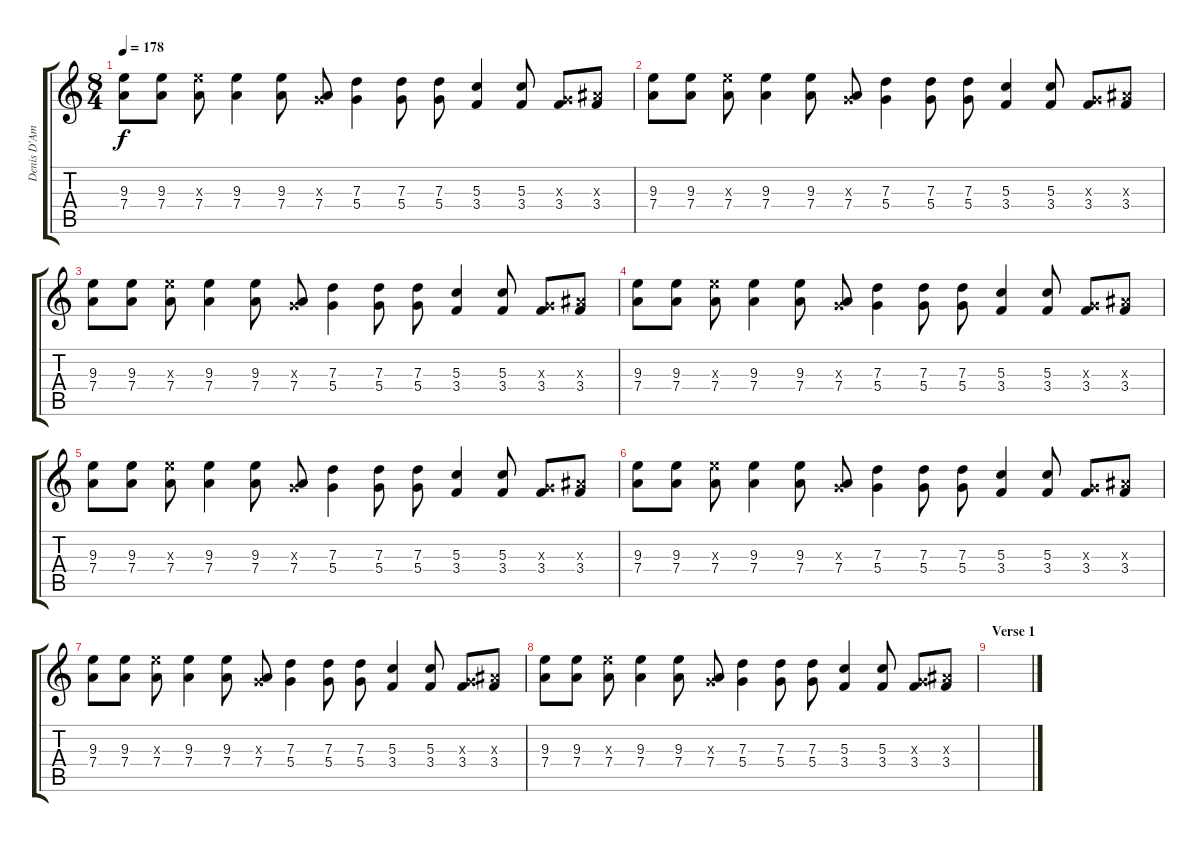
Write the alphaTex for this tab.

\track ("Denis D'Amour [Gtr 1]" "Denis D'Am") {instrument distortionguitar}
\staff {score tabs}
\tuning (E4 B3 G3 D3 A2 E2) {hide}
\ts (8 4)
\tempo 178
\clef g2
\ks c
(9.3 7.4).8{dy f} (9.3 7.4).8 (9.3{x} 7.4).8 (9.3 7.4).4 (9.3 7.4).8 (0.3{x} 7.4).8 (7.3 5.4).4 (7.3 5.4).8 (7.3 5.4).8 (5.3 3.4).4 (5.3 3.4).8 (0.3{x} 3.4).8 (3.3{x} 3.4).8 |
(9.3 7.4).8 (9.3 7.4).8 (9.3{x} 7.4).8 (9.3 7.4).4 (9.3 7.4).8 (0.3{x} 7.4).8 (7.3 5.4).4 (7.3 5.4).8 (7.3 5.4).8 (5.3 3.4).4 (5.3 3.4).8 (0.3{x} 3.4).8 (3.3{x} 3.4).8 |
(9.3 7.4).8 (9.3 7.4).8 (9.3{x} 7.4).8 (9.3 7.4).4 (9.3 7.4).8 (0.3{x} 7.4).8 (7.3 5.4).4 (7.3 5.4).8 (7.3 5.4).8 (5.3 3.4).4 (5.3 3.4).8 (0.3{x} 3.4).8 (3.3{x} 3.4).8 |
(9.3 7.4).8 (9.3 7.4).8 (9.3{x} 7.4).8 (9.3 7.4).4 (9.3 7.4).8 (0.3{x} 7.4).8 (7.3 5.4).4 (7.3 5.4).8 (7.3 5.4).8 (5.3 3.4).4 (5.3 3.4).8 (0.3{x} 3.4).8 (3.3{x} 3.4).8 |
(9.3 7.4).8 (9.3 7.4).8 (9.3{x} 7.4).8 (9.3 7.4).4 (9.3 7.4).8 (0.3{x} 7.4).8 (7.3 5.4).4 (7.3 5.4).8 (7.3 5.4).8 (5.3 3.4).4 (5.3 3.4).8 (0.3{x} 3.4).8 (3.3{x} 3.4).8 |
(9.3 7.4).8 (9.3 7.4).8 (9.3{x} 7.4).8 (9.3 7.4).4 (9.3 7.4).8 (0.3{x} 7.4).8 (7.3 5.4).4 (7.3 5.4).8 (7.3 5.4).8 (5.3 3.4).4 (5.3 3.4).8 (0.3{x} 3.4).8 (3.3{x} 3.4).8 |
(9.3 7.4).8 (9.3 7.4).8 (9.3{x} 7.4).8 (9.3 7.4).4 (9.3 7.4).8 (0.3{x} 7.4).8 (7.3 5.4).4 (7.3 5.4).8 (7.3 5.4).8 (5.3 3.4).4 (5.3 3.4).8 (0.3{x} 3.4).8 (3.3{x} 3.4).8 |
(9.3 7.4).8 (9.3 7.4).8 (9.3{x} 7.4).8 (9.3 7.4).4 (9.3 7.4).8 (0.3{x} 7.4).8 (7.3 5.4).4 (7.3 5.4).8 (7.3 5.4).8 (5.3 3.4).4 (5.3 3.4).8 (0.3{x} 3.4).8 (3.3{x} 3.4).8 |
\section ("" "Verse 1")
